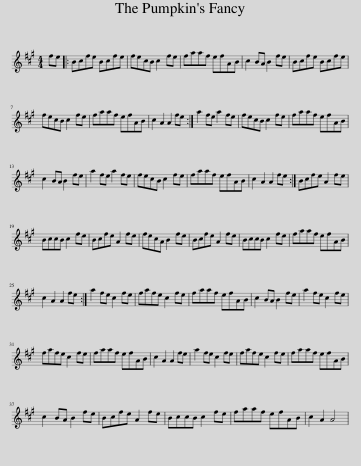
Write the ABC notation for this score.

X:1
L:1/8
M:4/4
I:linebreak $
K:A
V:1 treble
V:1
 fe |: Bcfe Bcfe | fecB c2 fe | faaf efAB | c2 BA B2 fe | %5
 Bcfe Bcfe |$ fecB c2 fe | faaf efAB | c2 A2 A2 fe :| a2 fe a2 fe | %10
 fecB c2 fe | faaf efAB |$ c2 BA B2 fe | a2 fe a2 fe | fecB c2 fe | %15
 faaf efAB | c2 A2 A2 fe :| Bcfe A2 fe |$ BccB c2 fe | Bcfe A2 fe | %20
 fecA B2 fe | Bcfe A2 fe | BccB c2 fe | faaf efAB |$ c2 A2 A2 fe :| %25
 a2 fe c2 fe | fafe c2 fe | faaf efAB | c2 BA B2 fe | a2 fe c2 fe |$ %30
 fafe c2 fe | faaf efAB | c2 A2 A2 fe | a2 fe c2 fe | fafe c2 fe | %35
 faaf efAB |$ c2 BA B2 fe | Bcfe A2 fe | BccB c2 fe | faaf efAB | %40
 c2 A2 A4 | %41
